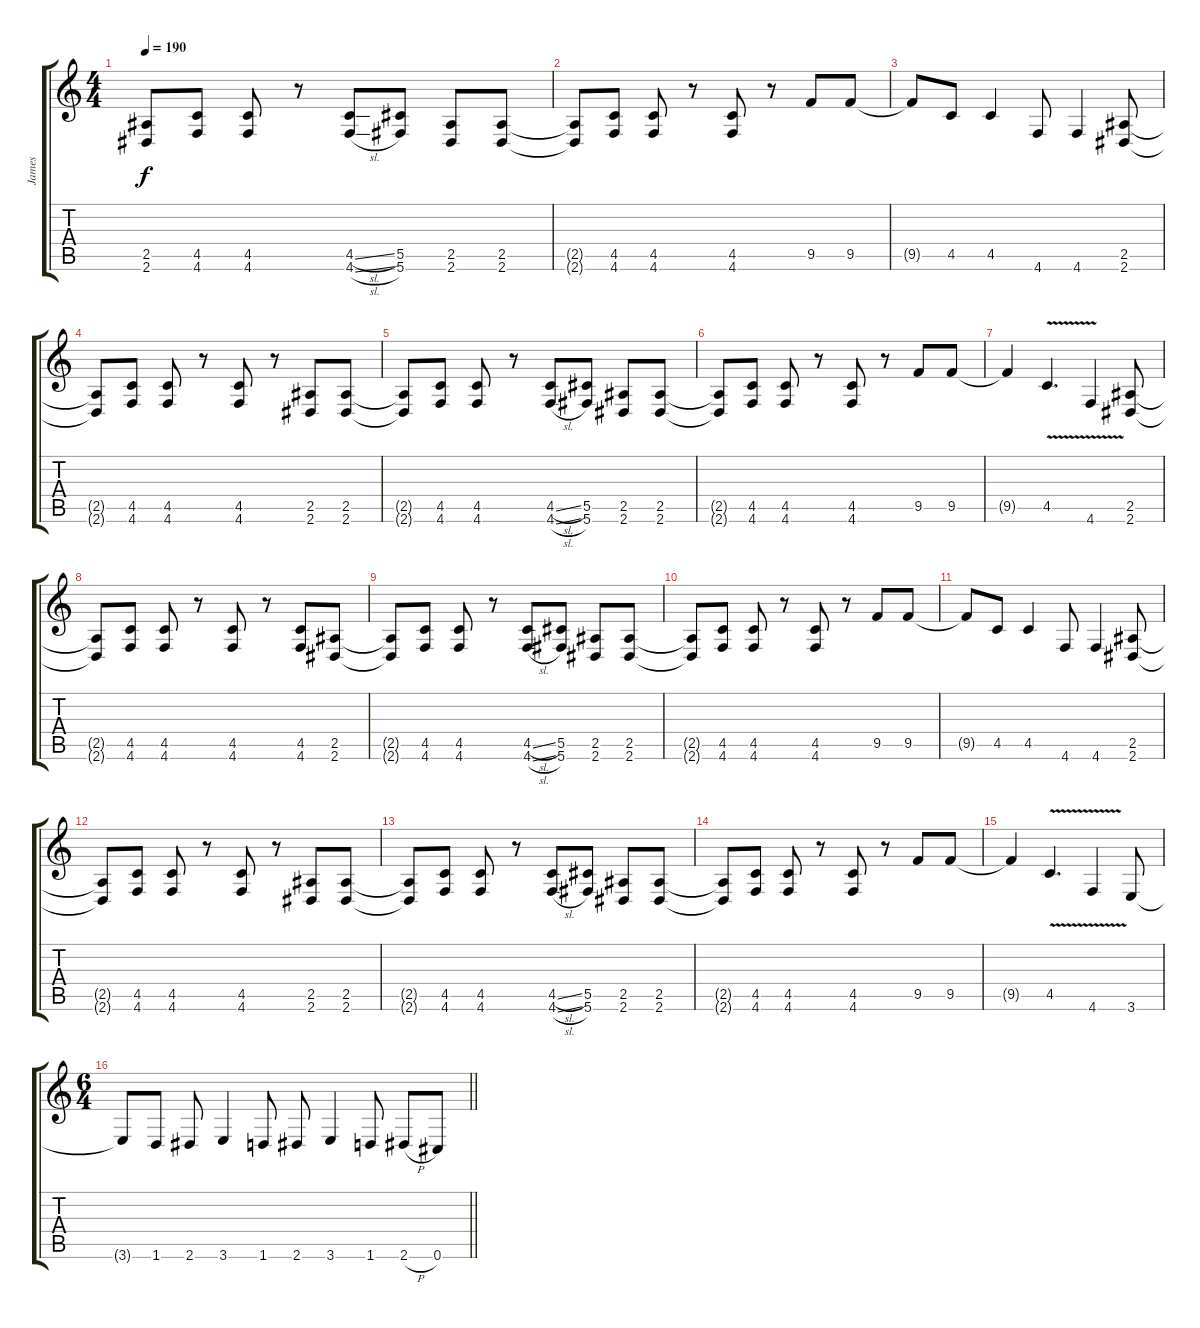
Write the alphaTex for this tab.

\track ("James" "James") {instrument distortionguitar}
\staff {score tabs}
\tuning (Eb4 Bb3 Gb3 Db3 Ab2 Db2) {hide}
\ts (4 4)
\tempo 190
\clef g2
\ks c
(2.5{t} 2.6{t}).8{dy f} (4.5 4.6).8 (4.5 4.6).8 r.8 (4.5{sl} 4.6{sl}).8 (5.5 5.6).8 (2.5 2.6).8 (2.5 2.6).8 |
(2.5{t} 2.6{t}).8 (4.5 4.6).8 (4.5 4.6).8 r.8 (4.5 4.6).8 r.8 9.5.8 9.5.8 |
9.5{t}.8 4.5.8 4.5.4 4.6.8 4.6.4 (2.5 2.6).8 |
(2.5{t} 2.6{t}).8 (4.5 4.6).8 (4.5 4.6).8 r.8 (4.5 4.6).8 r.8 (2.5 2.6).8 (2.5 2.6).8 |
(2.5{t} 2.6{t}).8 (4.5 4.6).8 (4.5 4.6).8 r.8 (4.5{sl} 4.6{sl}).8 (5.5 5.6).8 (2.5 2.6).8 (2.5 2.6).8 |
(2.5{t} 2.6{t}).8 (4.5 4.6).8 (4.5 4.6).8 r.8 (4.5 4.6).8 r.8 9.5.8 9.5.8 |
9.5{t}.4 4.5{v}.4{d} 4.6{v}.4 (2.5 2.6).8 |
(2.5{t} 2.6{t}).8 (4.5 4.6).8 (4.5 4.6).8 r.8 (4.5 4.6).8 r.8 (4.5 4.6).8 (2.5 2.6).8 |
(2.5{t} 2.6{t}).8 (4.5 4.6).8 (4.5 4.6).8 r.8 (4.5{sl} 4.6{sl}).8 (5.5 5.6).8 (2.5 2.6).8 (2.5 2.6).8 |
(2.5{t} 2.6{t}).8 (4.5 4.6).8 (4.5 4.6).8 r.8 (4.5 4.6).8 r.8 9.5.8 9.5.8 |
9.5{t}.8 4.5.8 4.5.4 4.6.8 4.6.4 (2.5 2.6).8 |
(2.5{t} 2.6{t}).8 (4.5 4.6).8 (4.5 4.6).8 r.8 (4.5 4.6).8 r.8 (2.5 2.6).8 (2.5 2.6).8 |
(2.5{t} 2.6{t}).8 (4.5 4.6).8 (4.5 4.6).8 r.8 (4.5{sl} 4.6{sl}).8 (5.5 5.6).8 (2.5 2.6).8 (2.5 2.6).8 |
(2.5{t} 2.6{t}).8 (4.5 4.6).8 (4.5 4.6).8 r.8 (4.5 4.6).8 r.8 9.5.8 9.5.8 |
9.5{t}.4 4.5{v}.4{d} 4.6{v}.4 3.6.8 |
\ts (6 4)
\barLineRight lightlight
3.6{t}.8 1.6.8 2.6.8 3.6.4 1.6.8 2.6.8 3.6.4 1.6.8 2.6{h}.8 0.6.8
